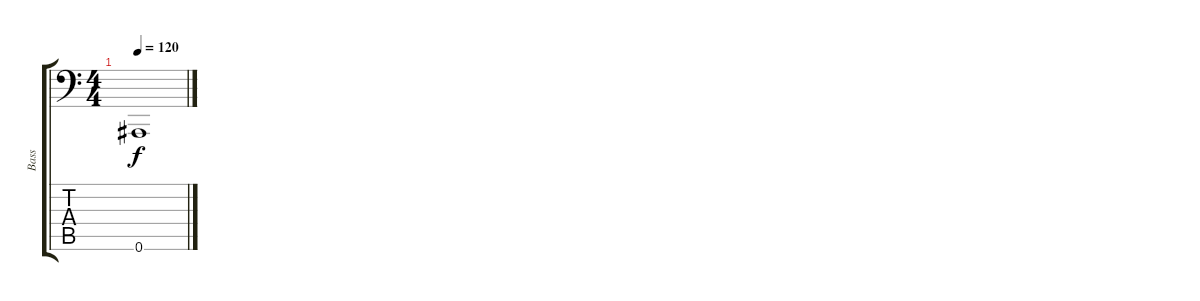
\track ("Bass" "Bass") {instrument electricbasspick}
\staff {score tabs}
\tuning (Bb2 F2 Db2 Ab1 Eb1 Bb0) {hide}
\ts (4 4)
\tempo 120
\clef f4
\ks c
0.6.1{dy f}
